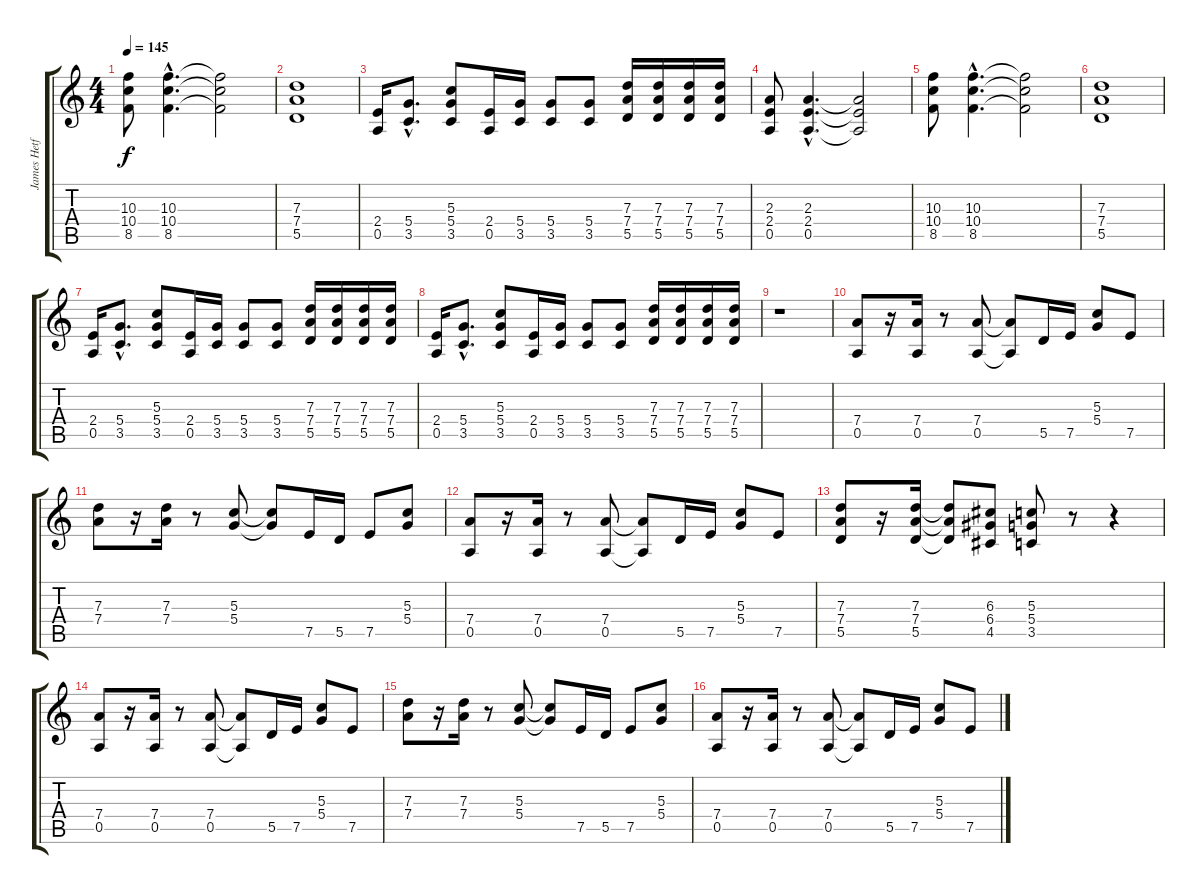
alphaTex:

\track ("James Hetfield (Ov. Gtr)" "James Hetf") {instrument overdrivenguitar}
\staff {score tabs}
\tuning (E4 B3 G3 D3 A2 E2) {hide}
\ts (4 4)
\tempo 145
\clef g2
\ks c
(10.3 10.4 8.5).8{dy f} (10.3{hac} 10.4{hac} 8.5{hac}).4{d} (10.3{t} 10.4{t} 8.5{t}).2 |
(7.3 7.4 5.5).1 |
(2.4 0.5).16 (5.4{hac} 3.5{hac}).8{d} (5.3 5.4 3.5).8 (2.4 0.5).16 (5.4 3.5).16 (5.4 3.5).8 (5.4 3.5).8 (7.3 7.4 5.5).16 (7.3 7.4 5.5).16 (7.3 7.4 5.5).16 (7.3 7.4 5.5).16 |
(2.3 2.4 0.5).8 (2.3{hac} 2.4{hac} 0.5{hac}).4{d} (2.3{t} 2.4{t} 0.5{t}).2 |
(10.3 10.4 8.5).8 (10.3{hac} 10.4{hac} 8.5{hac}).4{d} (10.3{t} 10.4{t} 8.5{t}).2 |
(7.3 7.4 5.5).1 |
(2.4 0.5).16 (5.4{hac} 3.5{hac}).8{d} (5.3 5.4 3.5).8 (2.4 0.5).16 (5.4 3.5).16 (5.4 3.5).8 (5.4 3.5).8 (7.3 7.4 5.5).16 (7.3 7.4 5.5).16 (7.3 7.4 5.5).16 (7.3 7.4 5.5).16 |
(2.4 0.5).16 (5.4{hac} 3.5{hac}).8{d} (5.3 5.4 3.5).8 (2.4 0.5).16 (5.4 3.5).16 (5.4 3.5).8 (5.4 3.5).8 (7.3 7.4 5.5).16 (7.3 7.4 5.5).16 (7.3 7.4 5.5).16 (7.3 7.4 5.5).16 |
r.1 |
(7.4 0.5).8 r.16 (7.4 0.5).16 r.8 (7.4 0.5).8 (7.4{t} 0.5{t}).8 5.5.16 7.5.16 (5.3 5.4).8 7.5.8 |
(7.3 7.4).8 r.16 (7.3 7.4).16 r.8 (5.3 5.4).8 (5.3{t} 5.4{t}).8 7.5.16 5.5.16 7.5.8 (5.3 5.4).8 |
(7.4 0.5).8 r.16 (7.4 0.5).16 r.8 (7.4 0.5).8 (7.4{t} 0.5{t}).8 5.5.16 7.5.16 (5.3 5.4).8 7.5.8 |
(7.3 7.4 5.5).8 r.16 (7.3 7.4 5.5).16 (7.3{t} 7.4{t} 5.5{t}).8 (6.3 6.4 4.5).8 (5.3 5.4 3.5).8 r.8 r.4 |
(7.4 0.5).8 r.16 (7.4 0.5).16 r.8 (7.4 0.5).8 (7.4{t} 0.5{t}).8 5.5.16 7.5.16 (5.3 5.4).8 7.5.8 |
(7.3 7.4).8 r.16 (7.3 7.4).16 r.8 (5.3 5.4).8 (5.3{t} 5.4{t}).8 7.5.16 5.5.16 7.5.8 (5.3 5.4).8 |
(7.4 0.5).8 r.16 (7.4 0.5).16 r.8 (7.4 0.5).8 (7.4{t} 0.5{t}).8 5.5.16 7.5.16 (5.3 5.4).8 7.5.8
